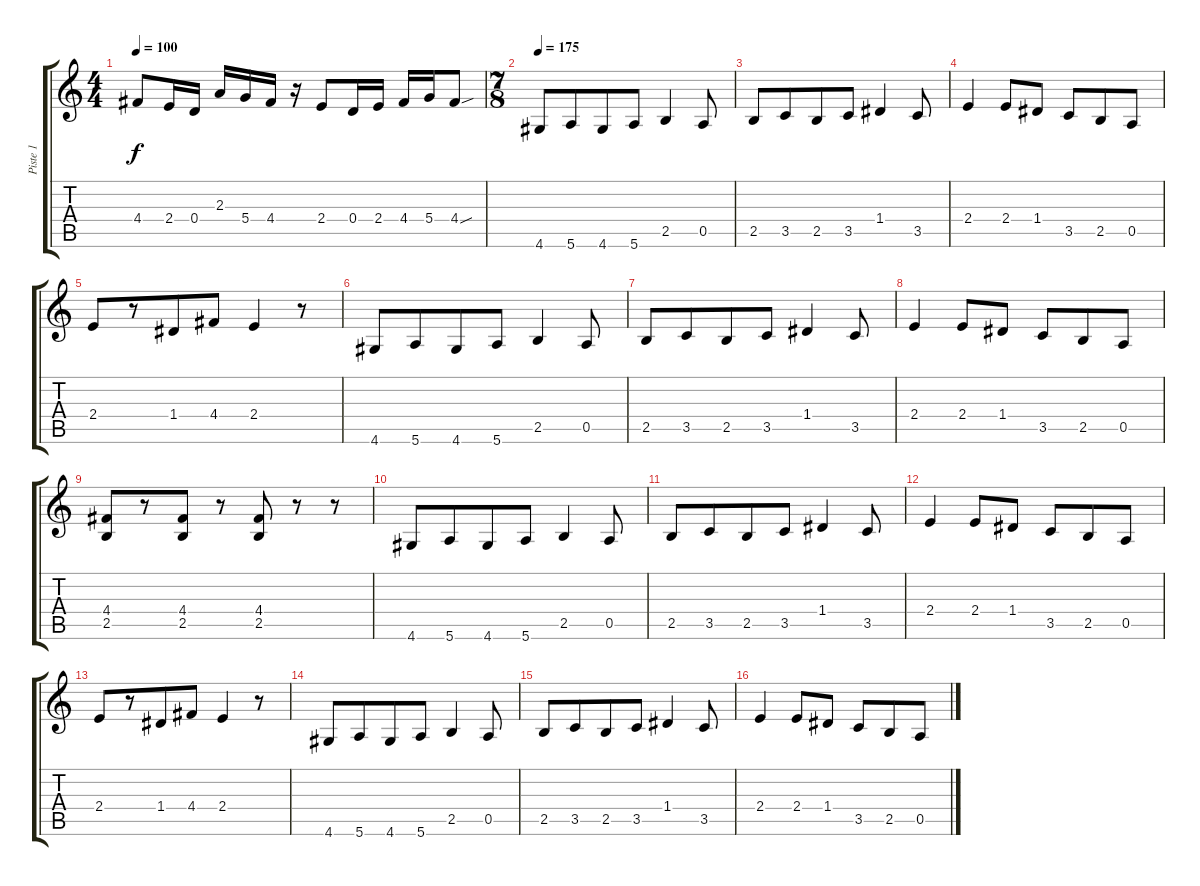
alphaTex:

\track ("Piste 1" "Piste 1") {instrument distortionguitar}
\staff {score tabs}
\tuning (E4 B3 G3 D3 A2 E2) {hide}
\ts (4 4)
\tempo 100
\clef g2
\ks c
4.4.8{dy f} 2.4.16 0.4.16 2.3.16 5.4.16 4.4.16 r.16 2.4.8 0.4.16 2.4.16 4.4.16 5.4.16 4.4{sou}.8 |
\ts (7 8)
\tempo 175
4.6.8 5.6.8 4.6.8 5.6.8 2.5.4 0.5.8 |
2.5.8 3.5.8 2.5.8 3.5.8 1.4.4 3.5.8 |
2.4.4 2.4.8 1.4.8 3.5.8 2.5.8 0.5.8 |
2.4.8 r.8 1.4.8 4.4.8 2.4.4 r.8 |
4.6.8 5.6.8 4.6.8 5.6.8 2.5.4 0.5.8 |
2.5.8 3.5.8 2.5.8 3.5.8 1.4.4 3.5.8 |
2.4.4 2.4.8 1.4.8 3.5.8 2.5.8 0.5.8 |
(4.4 2.5).8 r.8 (4.4 2.5).8 r.8 (4.4 2.5).8 r.8 r.8 |
4.6.8 5.6.8 4.6.8 5.6.8 2.5.4 0.5.8 |
2.5.8 3.5.8 2.5.8 3.5.8 1.4.4 3.5.8 |
2.4.4 2.4.8 1.4.8 3.5.8 2.5.8 0.5.8 |
2.4.8 r.8 1.4.8 4.4.8 2.4.4 r.8 |
4.6.8 5.6.8 4.6.8 5.6.8 2.5.4 0.5.8 |
2.5.8 3.5.8 2.5.8 3.5.8 1.4.4 3.5.8 |
2.4.4 2.4.8 1.4.8 3.5.8 2.5.8 0.5.8
